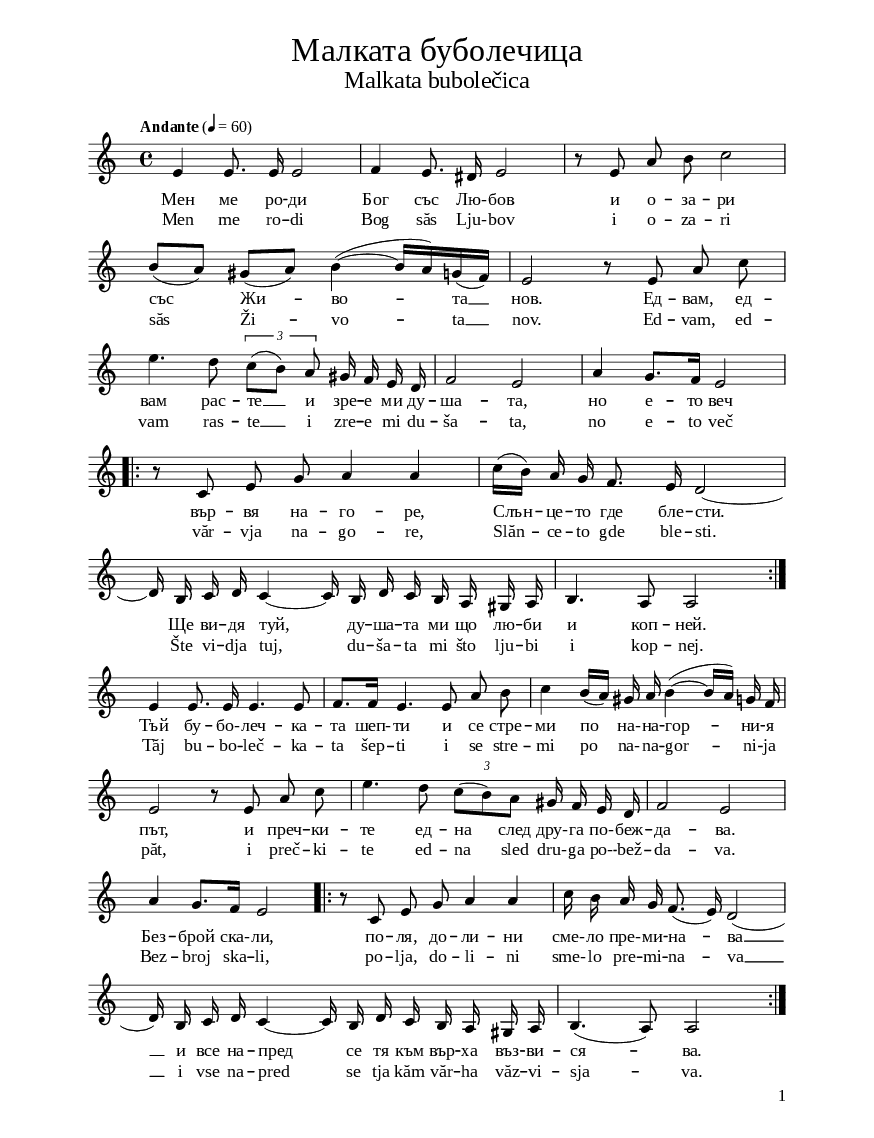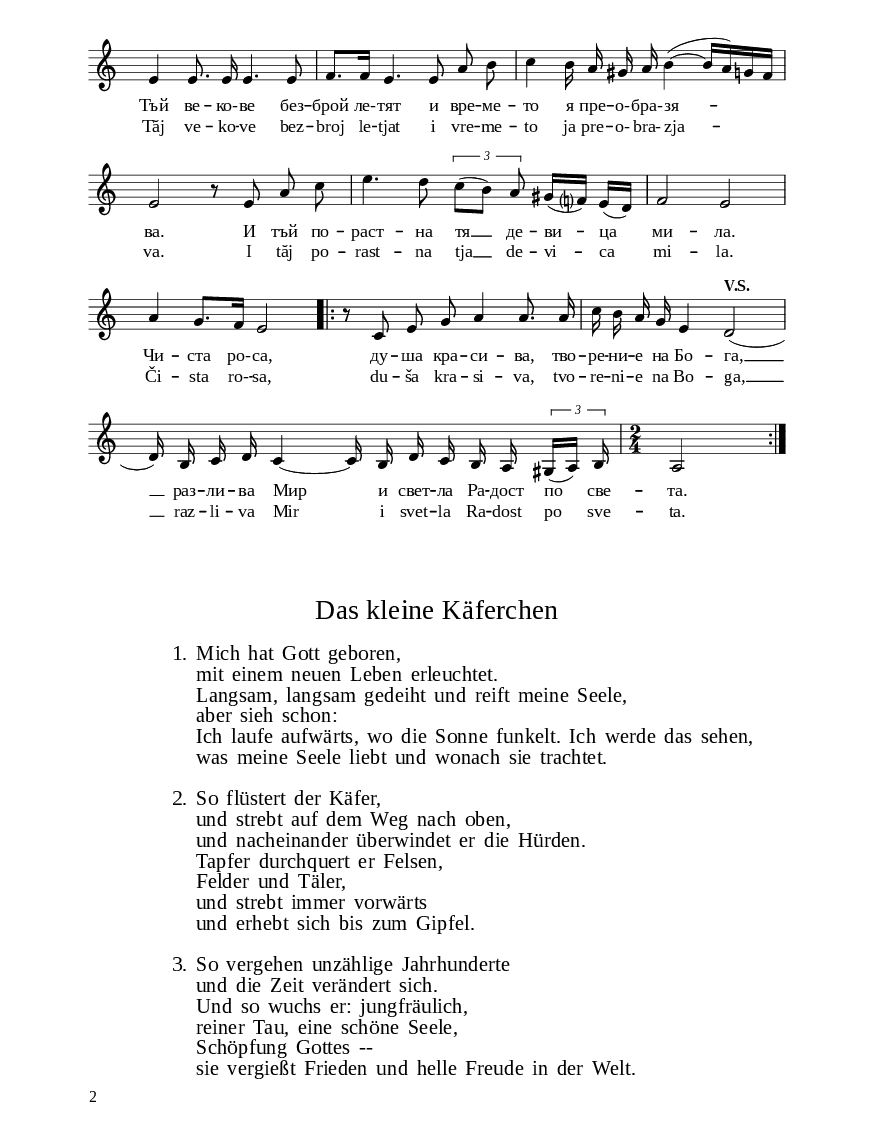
% Виж за разположението на текста.
\version "2.24.1"

% include paper part and global functions
\include "include/globals.ily"

\bookpart {
  \label #'ref173
  \tocItem \markup "Малката буболечица – Malkata bubolečica"
  \include "include/bookpart-paper.ily"
  \score {
    \include "include/score-layout.ily"

    \new Voice \absolute {
      \clef treble
      \key a \minor
      \time 4/4
      \tempoFunc "Andante" 4 "60"
      \autoBeamOff
      e'4  e'8.  e'16  e'2 | % 2
      f'4  e'8.  dis'16  e'2 | % 3
      r8  e'8  a'8  b'8  c''2 \break | % 4
      b'8 ( [  a'8  ])   gis'8 ( [  a'8 ])
      \autoBeamOn b'4  ( ~  b'16   a'16  )   g'16 (
      f'16  )  | % 5
      e'2 r8 \autoBeamOff e'8  a'8  c''8 \break | % 6
      e''4.  d''8 \tweak direction #up \times 2/3 {
        \once \override Slur.positions = #'(1 . 1) c''8  (  [ b'8 ])  a'8 
      }
      gis'16  f'16  e'16  d'16 | % 7
      f'2  e'2 | % 8
      \autoBeamOn a'4  g'8.  f'16  e'2 \break
      \repeat
      volta 2 {
        | % 9
        \autoBeamOff  r8  c'8  e'8  g'8  a'4  a'4 |
        c''16 ( [  b'16 ] )  a'16  g'16
        f'8.  e'16  d'2 ~ | % 11
        d'16  b16  c'16  d'16  c'4 ~
        c'16  b16  d'16  c'16  b16
        a16  gis16  a16 | % 12
        b4.  a8  a2 \break
      }

      e'4 e'8. e'16 e'4. e'8 |\autoBeamOn f'8. f'16  e'4. \autoBeamOff e'8 a'8 b'8 |  c''4 b'16[ ( a'16 ) ] gis'16 a'16 b'4  ( ~ b'16 [a'16] ) g'16 f'16 | \break

      e'2 r8 e'8 a'8 c''8 | e''4. d''8  \tweak direction #up \times 2/3 {
        \once \override Slur.positions = #'(1 . 1) \autoBeamOn c''8  (   b'8 )  a'8
      } \autoBeamOff gis'16 f'16 e'16 d'16 | f'2 e'2 | \break


      \autoBeamOn  a'4 g'8.  f'16  e'2 |  \bar ".|:"  \autoBeamOff r8 c'8 e' g' a'4 a'4 |  c''16 b' a' g' f'8. ( e'16 ) d'2 (| \break

      d'16)  b16  c'16  d'16  c'4 ~
      c'16  b16  d'16  c'16  b16
      a16  gis16  a16 | % 12
      b4. ( a8 ) a2 \break \bar ":|."


      e'4 e'8. e'16 e'4. e'8 | \autoBeamOn f'8. f'16 e'4. \autoBeamOff e'8 a'8 b'8 |  c''4 b'16  a'16 gis'16 a'16 \autoBeamOn b'4  ( ~ b'16 a'16 ) g'16 f'16 | \break

      e'2 r8 \autoBeamOff e'8 a'8 c''8 | e''4. d''8  \tweak direction #up \times 2/3 {
        \once \override Slur.positions = #'(1 . 1) c''8  ( [  b'8 ) ] a'8
      } gis'16 [( f'?16 )] e'16 [(d'16) ] | f'2 e'2 | \break


      \autoBeamOn  a'4 g'8.  f'16  e'2 |  \bar ".|:"  \autoBeamOff r8 c'8 e' g' a'4 a'8. a'16 |  c''16 b' a' g' e'4 \tempo "V.S." d'2 (| \break

      d'16)  b16  c'16  d'16  c'4 ~
      c'16  b16  d'16  c'16  b16 a16 \times 2/3 { gis16 [ ( a16 ) ] b16 }| \time 2/4 a2 \break \bar ":|."
    }

    \addlyrics {
      Мен ме ро -- ди Бог със "Лю-" --
      бов и о -- за -- ри със Жи
      -- во -- та __ нов. Ед --
      вам, ед -- вам рас -- те __  и зре
      -- е ми ду -- ша -- та, но е -- то
      веч вър -- вя на -- го -- ре, Слън
      -- це -- то где бле -- сти.
      Ще ви -- дя туй, ду -- ша -- та
      ми що лю -- би и коп -- ней.

      Тъй бу -- "бо-" -- леч -- ка -- та "шеп-" -- ти
      и се стре -- ми по "на-" -- на -- гор -- ни -- я път,
      и преч -- ки -- те ед -- на след "дру-" -- га
      "по-" -- беж -- да -- ва.
      Без -- брой "ска-" -- ли, по -- ля, до -- ли -- ни
      "сме-" -- ло "пре-" -- ми -- на -- ва __
      и все на -- пред се тя към вър -- ха
      въз -- ви -- ся -- ва.

      Тъй ве -- "ко-" -- ве без -- брой "ле-" -- тят
      и вре -- ме -- то я пре -- "о-" -- "бра-" -- зя -- """"ва.
      И тъй по -- раст  -- на тя __ де -- ви -- ца ми -- ла.
      Чи -- ста "ро-" -- са, ду -- ша кра -- си -- ва,
      тво -- ре -- ни -- е на Бо -- га, __
      раз -- ли -- ва Мир и свет -- ла Ра -- дост
      по све -- та.

    }
    \addlyrics {
      Men me ro -- di Bog săs "Lju-" --
      bov i o -- za -- ri săs Ži
      -- vo -- ta __ nov. Ed --
      vam, ed -- vam ras -- te __  i zre
      -- e mi du -- ša -- ta, no e -- to
      več văr -- vja na -- go -- re, Slăn
      -- ce -- to gde ble -- sti.
      Šte vi -- dja tuj, du -- ša -- ta
      mi što lju -- bi i kop -- nej.

      Tăj bu -- bo -- leč -- ka -- ta šep -- ti
      i se stre -- mi po "na-" -- na -- gor -- ni -- ja păt,
      i preč -- ki -- te ed -- na sled "dru-" -- ga
      "po-" -- bež -- da -- va.
      Bez -- broj ska -- li, po -- lja, do -- li -- ni
      "sme-" -- lo pre -- mi -- na -- va __
      i vse na -- pred se tja kăm văr -- ha
      văz -- vi -- sja -- va.

      Tăj ve -- ko -- ve bez -- broj le -- tjat
      i vre -- me -- to ja pre -- "o-" -- "bra-" -- zja -- """"va.
      I tăj po -- rast  -- na tja __ de -- vi -- ca mi -- la.
      Či -- sta "ro-" -- sa, du -- ša kra -- si -- va,
      tvo -- re -- ni -- e na Bo -- ga, __
      raz -- li -- va Mir i svet -- la Ra -- dost
      po sve -- ta.

    }

    \header {
      title = \titleFunc "Малката буболечица" "Malkata bubolečica"
    }

    \midi{}

  } % score



  \markup \empty-two

  % include foreign translation(s) of the song
  
\version "2.22.1"

\markup \fill-line { \fontsize #deTitleFontSize "Das kleine Käferchen" }
\markup \null
\markup \null
\markup \fontsize #deCoupletFontSize {
  \hspace #8
  \override #`(baseline-skip . ,deCoupletBaselineSkip)
      \column {
  \line {1. Mich hat Gott geboren,}

  \line { "   " mit einem neuen Leben erleuchtet.}

  \line { "   " Langsam, langsam gedeiht und reift meine Seele,}

  \line { "   " aber sieh schon:}

  \line { "   " Ich laufe aufwärts, wo die Sonne funkelt. Ich werde das sehen,}

  \line { "   " was meine Seele liebt und wonach sie trachtet.}
  \line { "  " }

  \line { 2. So flüstert der Käfer,}

  \line { "   " und strebt auf dem Weg nach oben,}

  \line { "   " und nacheinander überwindet er die Hürden. }

  \line { "   " Tapfer durchquert er Felsen, }

  \line { "   " Felder und Täler,}

  \line { "   " und strebt immer vorwärts}

  \line { "   " und erhebt sich bis zum Gipfel.}
  \line { "  " }
  \line { 3. So vergehen unzählige Jahrhunderte}

  \line { "   " und die Zeit verändert sich.}

  \line { "   " Und so wuchs er: jungfräulich,}

  \line { "   " reiner Tau, eine schöne Seele,}

  \line { "   " Schöpfung Gottes --}

  \line { "   " sie vergießt Frieden und helle Freude in der Welt.}
}
}


} % bookpart

% Più mosso
%
